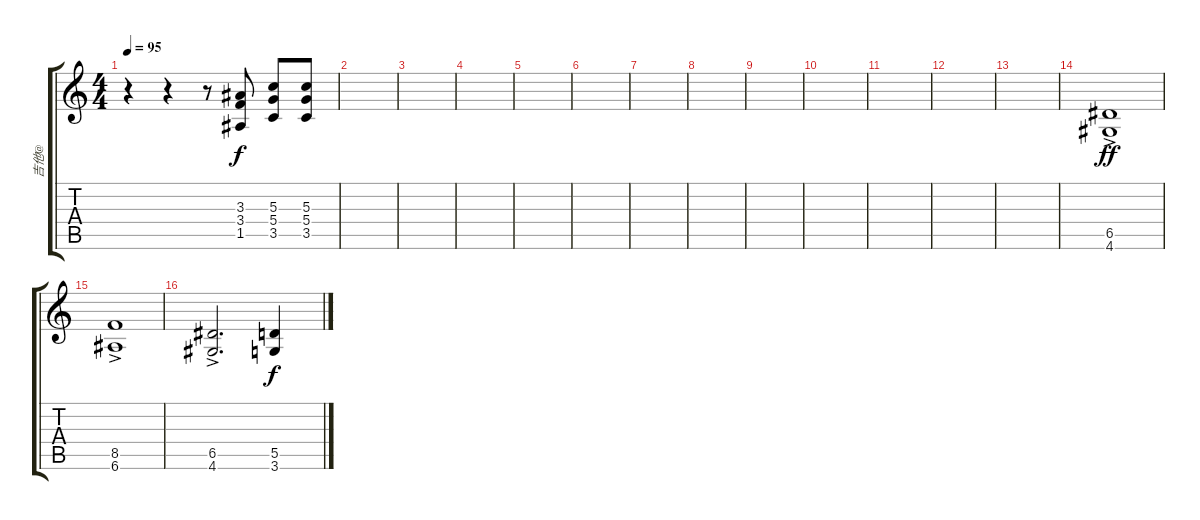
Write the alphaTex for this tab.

\track ("吉他@" "吉他@") {instrument distortionguitar}
\staff {score tabs}
\tuning (E4 B3 G3 D3 A2 E2) {hide}
\ts (4 4)
\tempo 95
\clef g2
\ks c
r.4{dy f} r.4 r.8 (3.3 3.4 1.5).8 (5.3 5.4 3.5).8 (5.3 5.4 3.5).8 |
|
|
|
|
|
|
|
|
|
|
|
|
(6.5{ac} 4.6{ac}).1{dy ff} |
(8.5{ac} 6.6{ac}).1 |
(6.5{ac} 4.6{ac}).2{d} (5.5 3.6).4{dy f}
